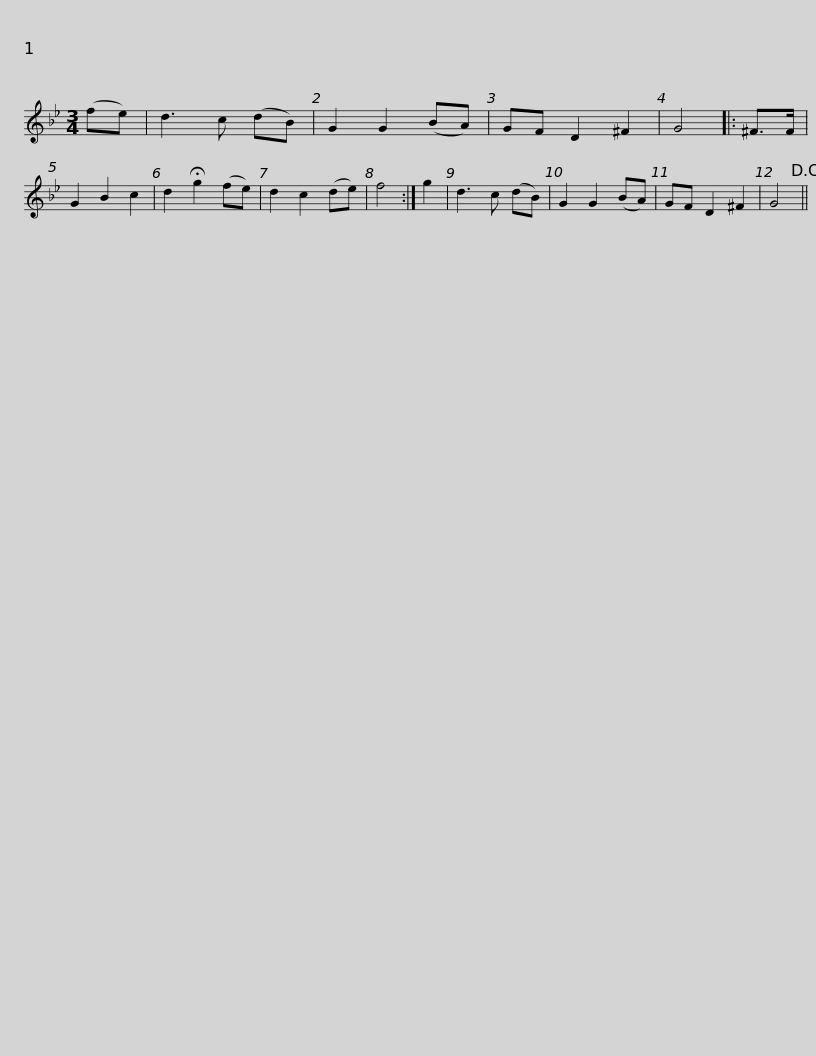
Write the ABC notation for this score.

X:1
L:1/8
M:3/4
I:linebreak $
K:Gmin
V:1 treble
V:1
 (fe) | d3 c (dB) | G2 G2 (BA) | GF D2 ^F2 | G4 |: %5
 ^F>F | G2 B2 c2 | d2 !fermata!g2 (fe) | d2 c2 (de) | f4 :| %10
 g2 | d3 c (dB) |$ G2 G2 (BA) | GF D2 ^F2 | G4!D.C.! || %15
